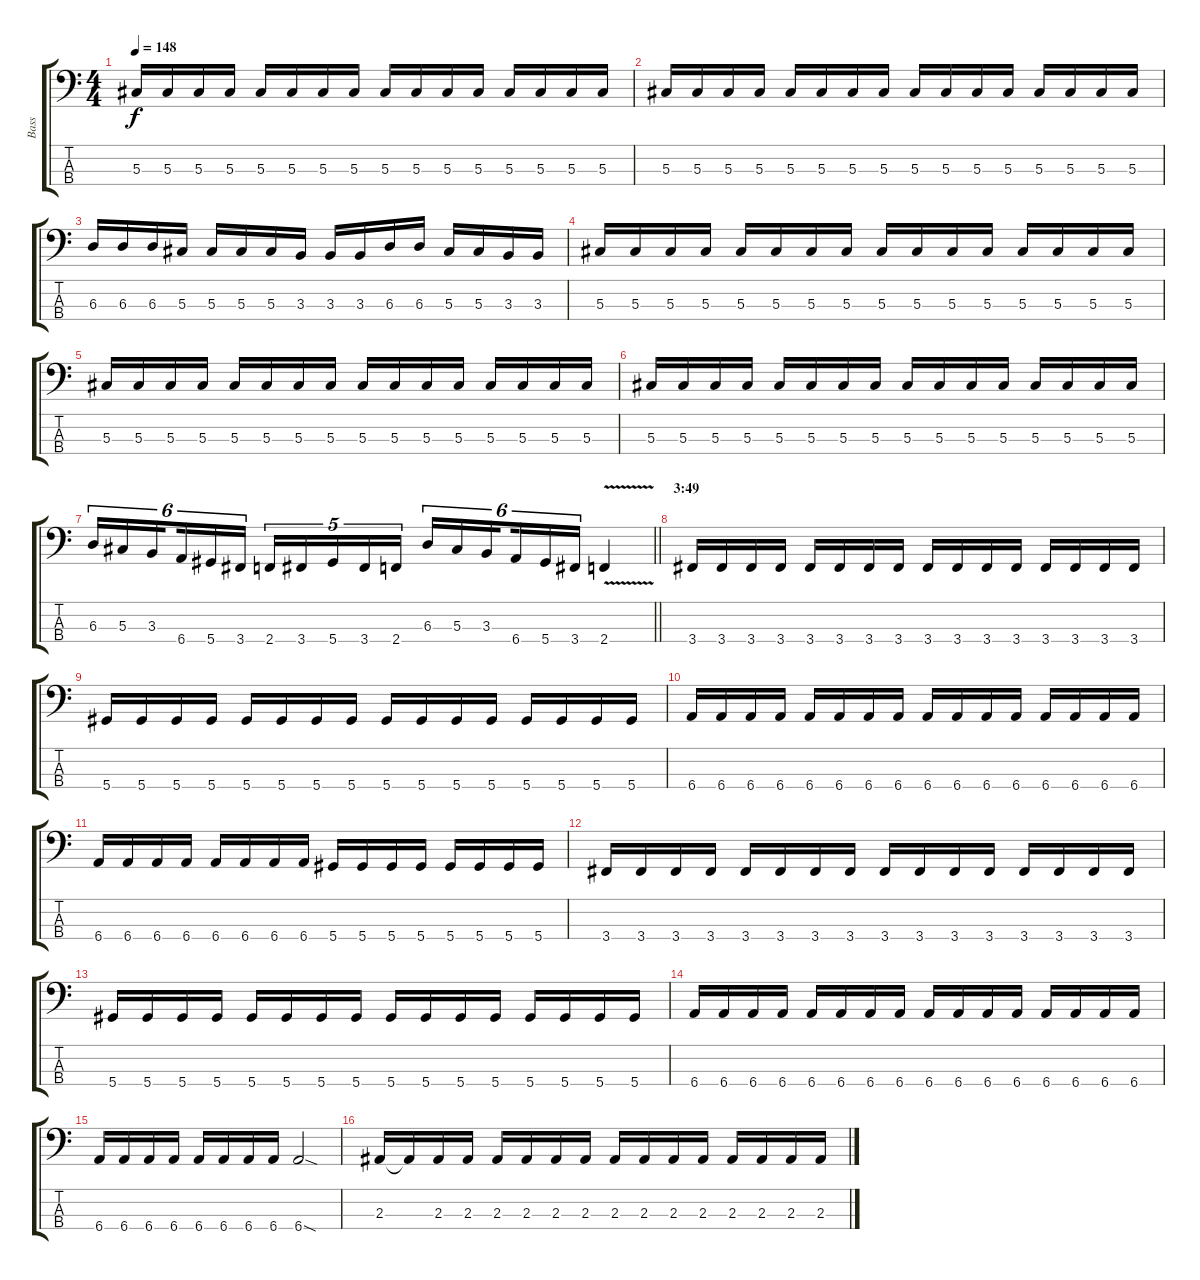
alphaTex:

\track ("Bass" "Bass") {instrument electricbasspick}
\staff {score tabs}
\tuning (Gb2 Db2 Ab1 Eb1) {hide}
\ts (4 4)
\tempo 148
\clef f4
\ks c
5.3.16{dy f} 5.3.16 5.3.16 5.3.16 5.3.16 5.3.16 5.3.16 5.3.16 5.3.16 5.3.16 5.3.16 5.3.16 5.3.16 5.3.16 5.3.16 5.3.16 |
5.3.16 5.3.16 5.3.16 5.3.16 5.3.16 5.3.16 5.3.16 5.3.16 5.3.16 5.3.16 5.3.16 5.3.16 5.3.16 5.3.16 5.3.16 5.3.16 |
6.3.16 6.3.16 6.3.16 5.3.16 5.3.16 5.3.16 5.3.16 3.3.16 3.3.16 3.3.16 6.3.16 6.3.16 5.3.16 5.3.16 3.3.16 3.3.16 |
5.3.16 5.3.16 5.3.16 5.3.16 5.3.16 5.3.16 5.3.16 5.3.16 5.3.16 5.3.16 5.3.16 5.3.16 5.3.16 5.3.16 5.3.16 5.3.16 |
5.3.16 5.3.16 5.3.16 5.3.16 5.3.16 5.3.16 5.3.16 5.3.16 5.3.16 5.3.16 5.3.16 5.3.16 5.3.16 5.3.16 5.3.16 5.3.16 |
5.3.16 5.3.16 5.3.16 5.3.16 5.3.16 5.3.16 5.3.16 5.3.16 5.3.16 5.3.16 5.3.16 5.3.16 5.3.16 5.3.16 5.3.16 5.3.16 |
\barLineRight lightlight
6.3.16{tu (6 4)} 5.3.16{tu (6 4)} 3.3.16{tu (6 4) beam splitsecondary} 6.4.16{tu (6 4)} 5.4.16{tu (6 4)} 3.4.16{tu (6 4)} 2.4.16{tu (5 4)} 3.4.16{tu (5 4)} 5.4.16{tu (5 4)} 3.4.16{tu (5 4)} 2.4.16{tu (5 4)} 6.3.16{tu (6 4)} 5.3.16{tu (6 4)} 3.3.16{tu (6 4) beam splitsecondary} 6.4.16{tu (6 4)} 5.4.16{tu (6 4)} 3.4.16{tu (6 4)} 2.4{v}.4 |
\section ("" "3:49")
3.4.16 3.4.16 3.4.16 3.4.16 3.4.16 3.4.16 3.4.16 3.4.16 3.4.16 3.4.16 3.4.16 3.4.16 3.4.16 3.4.16 3.4.16 3.4.16 |
5.4.16 5.4.16 5.4.16 5.4.16 5.4.16 5.4.16 5.4.16 5.4.16 5.4.16 5.4.16 5.4.16 5.4.16 5.4.16 5.4.16 5.4.16 5.4.16 |
6.4.16 6.4.16 6.4.16 6.4.16 6.4.16 6.4.16 6.4.16 6.4.16 6.4.16 6.4.16 6.4.16 6.4.16 6.4.16 6.4.16 6.4.16 6.4.16 |
6.4.16 6.4.16 6.4.16 6.4.16 6.4.16 6.4.16 6.4.16 6.4.16 5.4.16 5.4.16 5.4.16 5.4.16 5.4.16 5.4.16 5.4.16 5.4.16 |
3.4.16 3.4.16 3.4.16 3.4.16 3.4.16 3.4.16 3.4.16 3.4.16 3.4.16 3.4.16 3.4.16 3.4.16 3.4.16 3.4.16 3.4.16 3.4.16 |
5.4.16 5.4.16 5.4.16 5.4.16 5.4.16 5.4.16 5.4.16 5.4.16 5.4.16 5.4.16 5.4.16 5.4.16 5.4.16 5.4.16 5.4.16 5.4.16 |
6.4.16 6.4.16 6.4.16 6.4.16 6.4.16 6.4.16 6.4.16 6.4.16 6.4.16 6.4.16 6.4.16 6.4.16 6.4.16 6.4.16 6.4.16 6.4.16 |
6.4.16 6.4.16 6.4.16 6.4.16 6.4.16 6.4.16 6.4.16 6.4.16 6.4{sod}.2 |
2.3.16 2.3{t}.16 2.3.16 2.3.16 2.3.16 2.3.16 2.3.16 2.3.16 2.3.16 2.3.16 2.3.16 2.3.16 2.3.16 2.3.16 2.3.16 2.3.16
